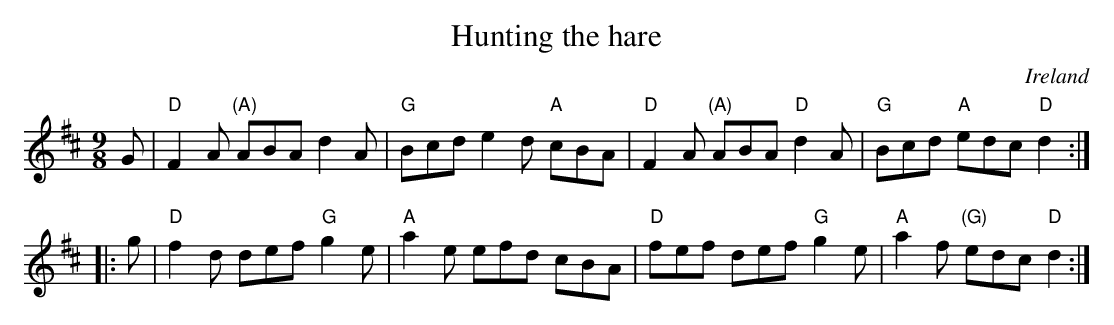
X:1
T:Hunting the hare
O:Ireland
M:9/8
L:1/8
K:D
G|\
"D"F2A "(A)"ABA d2A|"G"Bcd e2d "A"cBA|\
"D"F2A "(A)"ABA "D"d2A|"G"Bcd "A"edc "D"d2:|
|:g|\
"D"f2d def "G"g2e|"A"a2e efd cBA|\
"D"fef def "G"g2e|"A"a2f "(G)"edc "D"d2:|
